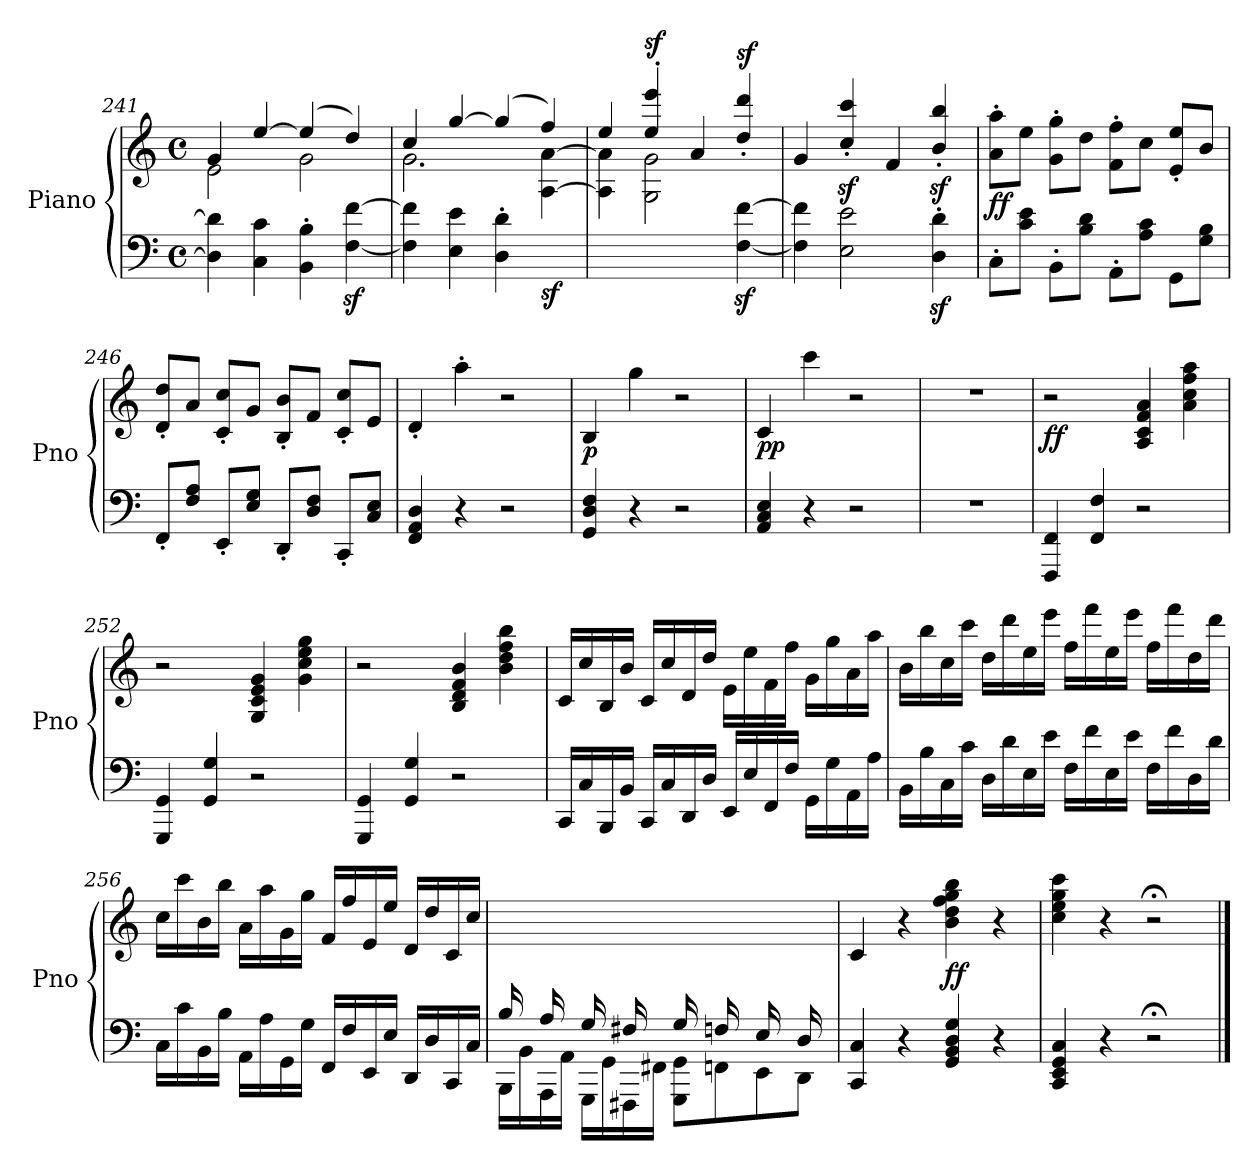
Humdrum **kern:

**kern	**kern	**dynam
*part1	*part1	*part1
*staff2	*staff1	*staff1/2
*I"Piano	*	*
*I'Pno	*	*
*clefF4	*clefG2	*
*k[]	*k[]	*
*M4/4	*M4/4	*
*met(c)	*met(c)	*
=241	=241	=241
*	*^	*
4D\] 4d\]	4g/	2e\	.
4C\ 4c\	[4ee/	.	.
4BB\' 4B\'	(4ee/]	2g\	.
[4F\z< [4f\z<	4dd/)	.	.
=242	=242	=242	=242
*	*	*^	*
4F\] 4f\]	4cc/	2.g\	2.ryy	.
4E\ 4e\	[4gg/	.	.	.
4D\' 4d\'	(4gg/]	.	.	.
!	!	!	!	!LO:DY:b=2
4ryy	4ff/)	4ryy	[4A\ [4a\	sf
*	*	*v	*v	*
=243	=243	=243	=243
2.ryy	4ee/	4A\] 4a\]	.
!	!	!	!LO:DY:a
.	4ee/' 4eee/'	2G\ 2g\	sf
.	4a/	.	.
!	!	!	!LO:DY:a
[4F\z< [4f\z<	4dd/' 4ddd/'	4ryy	sf
*	*v	*v	*
=244	=244	=244
4F\] 4f\]	4g/	.
2E\ 2e\	4cc/z>' 4ccc/z>'	.
.	4f/	.
4D\z<' 4d\z<'	4b/z>' 4bb/z>'	.
=245	=245	=245
!	!	!LO:DY:b
8C'\L	8a\' 8aa\'L	ff
8c\ 8e\J	8ee\J	.
8BB'\L	8g\' 8gg\'L	.
8B\ 8d\J	8dd\J	.
8AA'\L	8f\' 8ff\'L	.
8A\ 8c\J	8cc\J	.
8GG\L	8e/' 8ee/'L	.
8G\ 8B\J	8b/J	.
!!LO:LB:g=z
=246	=246	=246
8FF'/L	8d/' 8dd/'L	.
8F/ 8A/J	8a/J	.
8EE'/L	8c/' 8cc/'L	.
8E/ 8G/J	8g/J	.
8DD'/L	8B/' 8b/'L	.
8D/ 8F/J	8f/J	.
8CC'/L	8c/' 8cc/'L	.
8C/ 8E/J	8e/J	.
!!LO:PB:g=z
=247	=247	=247
4FF/ 4AA/ 4D/	4d'/	.
4r	4aa'\	.
2r	2r	.
=248	=248	=248
!	!	!LO:DY:b
4GG/ 4D/ 4F/	4B/	p
4r	4gg\	.
2r	2r	.
=249	=249	=249
!	!	!LO:DY:b
4AA/ 4C/ 4E/	4c/	pp
4r	4ccc\	.
2r	2r	.
=250	=250	=250
1r	1r	.
=251	=251	=251
!	!	!LO:DY:b
4FFF/ 4FF/	2r	ff
4FF/ 4F/	.	.
2r	4A/ 4c/ 4f/ 4a/	.
.	4a\ 4cc\ 4ff\ 4aa\	.
=252	=252	=252
4GGG/ 4GG/	2r	.
4GG/ 4G/	.	.
2r	4G/ 4c/ 4e/ 4g/	.
.	4g\ 4cc\ 4ee\ 4gg\	.
=253	=253	=253
4GGG/ 4GG/	2r	.
4GG/ 4G/	.	.
2r	4B/ 4d/ 4f/ 4b/	.
.	4b\ 4dd\ 4ff\ 4bb\	.
=254	=254	=254
16CC/LL	16c/LL	.
16C/	16cc/	.
16BBB/	16B/	.
16BB/JJ	16b/JJ	.
16CC/LL	16c/LL	.
16C/	16cc/	.
16DD/	16d/	.
16D/JJ	16dd/JJ	.
16EE/LL	16e\LL	.
16E/	16ee\	.
16FF/	16f\	.
16F/JJ	16ff\JJ	.
16GG\LL	16g\LL	.
16G\	16gg\	.
16AA\	16a\	.
16A\JJ	16aa\JJ	.
!!LO:LB:g=z
=255	=255	=255
16BB\LL	16b\LL	.
16B\	16bb\	.
16C\	16cc\	.
16c\JJ	16ccc\JJ	.
16D\LL	16dd\LL	.
16d\	16ddd\	.
16E\	16ee\	.
16e\JJ	16eee\JJ	.
16F\LL	16ff\LL	.
16f\	16fff\	.
16E\	16ee\	.
16e\JJ	16eee\JJ	.
16F\LL	16ff\LL	.
16f\	16fff\	.
16D\	16dd\	.
16d\JJ	16ddd\JJ	.
=256	=256	=256
16C\LL	16cc\LL	.
16c\	16ccc\	.
16BB\	16b\	.
16B\JJ	16bb\JJ	.
16AA\LL	16a\LL	.
16A\	16aa\	.
16GG\	16g\	.
16G\JJ	16gg\JJ	.
16FF/LL	16f/LL	.
16F/	16ff/	.
16EE/	16e/	.
16E/JJ	16ee/JJ	.
16DD/LL	16d/LL	.
16D/	16dd/	.
16CC/	16c/	.
16C/JJ	16cc/JJ	.
!!LO:LB:g=z
=257	=257	=257
*^	*	*
16B/LL	16BBB\LL	16ryy	.
16ryy	16BB\	16b/	.
16A/	16AAA\	16ryy	.
16ryy	16AA\JJ	16a/JJ	.
16G/LL	16GGG\LL	16ryy	.
16ryy	16GG\	16g/	.
16F#X/	16FFF#X\	16ryy	.
16ryy	16FF#X\JJ	16f#X/JJ	.
16G/LL	8GGG\ 8GG\L	16ryy	.
16ryy	.	16g/	.
16Fn/	8FFn\	16ryy	.
16ryy	.	16fn/JJ	.
16E/LL	8EE\	16ryy	.
16ryy	.	16e/	.
16D/	8DD\J	16ryy	.
16ryy	.	16d/JJ	.
*v	*v	*	*
=258	=258	=258
4CC/ 4C/	4c/	.
4r	4r	.
!	!	!LO:DY:b
4GG/ 4BB/ 4D/ 4G/	4b\ 4dd\ 4ff\ 4gg\ 4bb\	ff
4r	4r	.
=259	=259	=259
4CC/ 4EE/ 4GG/ 4C/	4cc\ 4ee\ 4gg\ 4ccc\	.
4r	4r	.
2r;<	2r;<	.
==	==	==
*-	*-	*-
